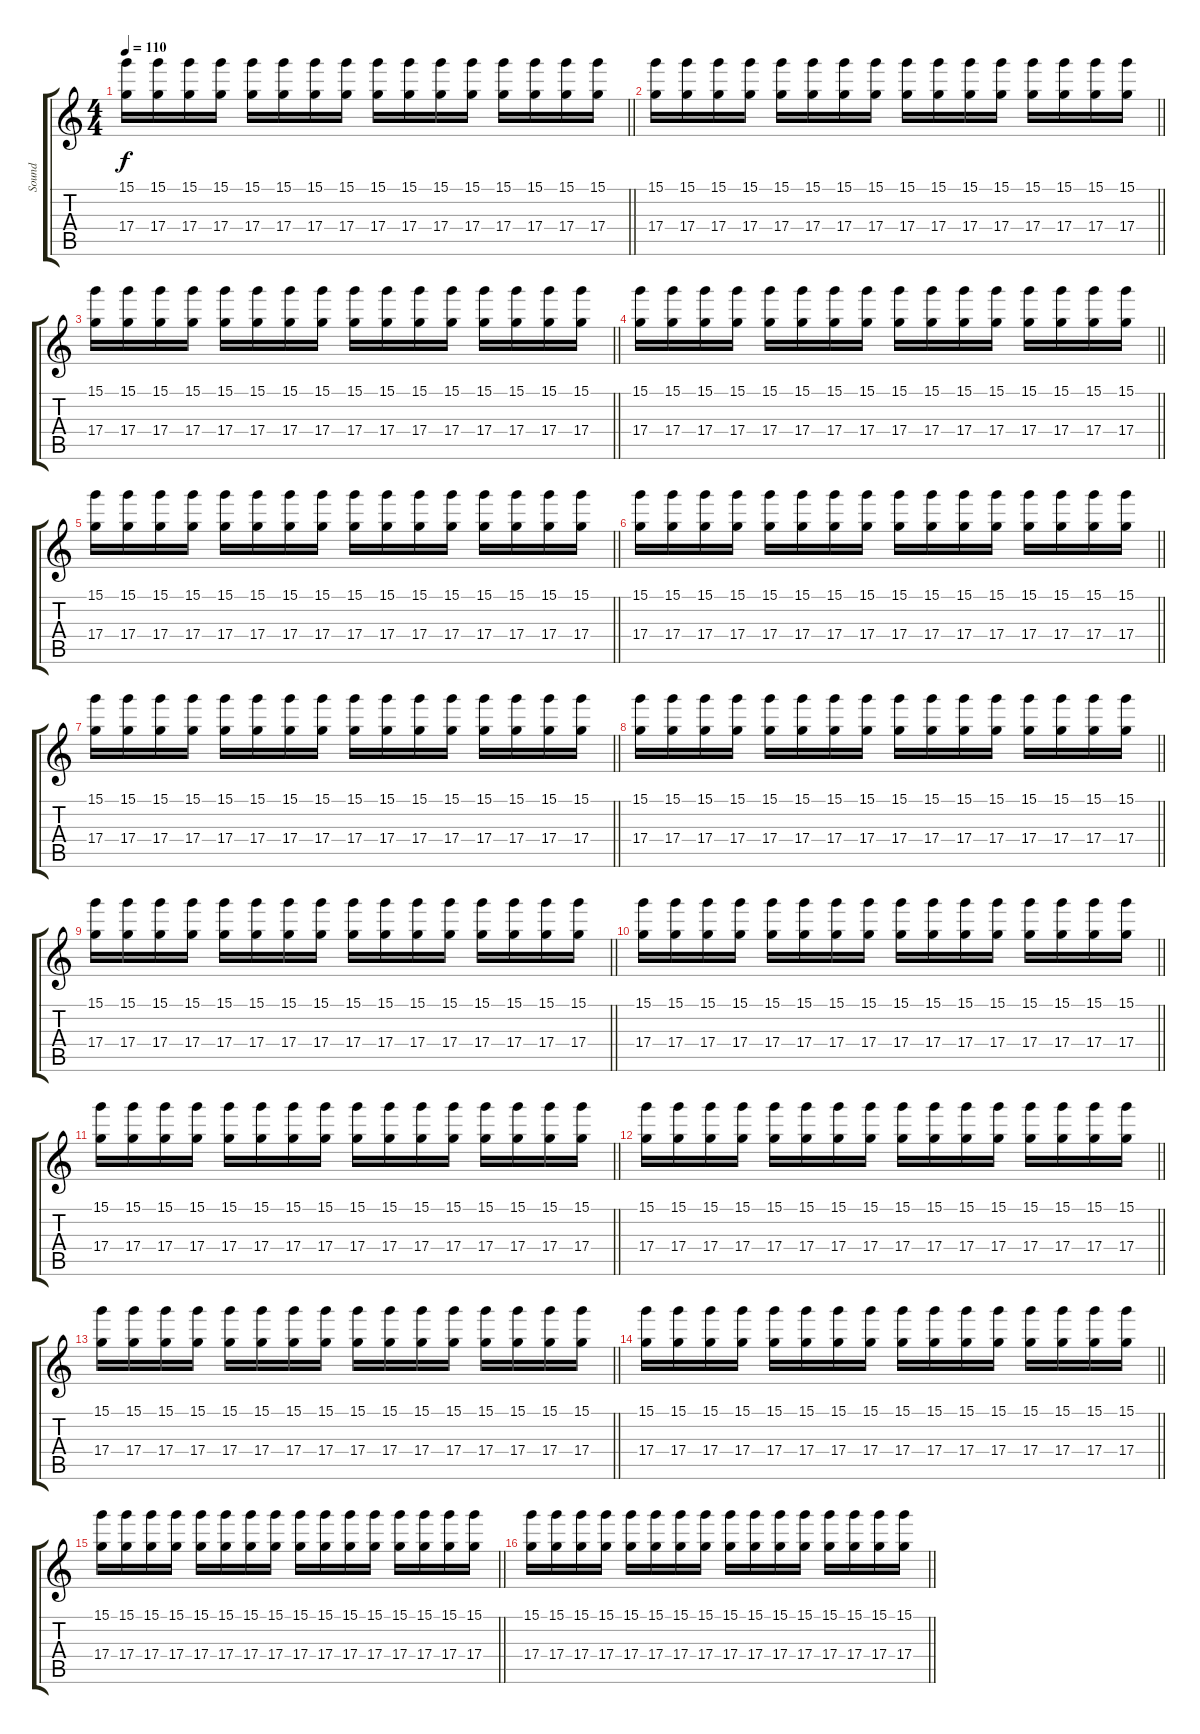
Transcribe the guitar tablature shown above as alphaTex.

\track ("Sound" "Sound") {instrument distortionguitar}
\staff {score tabs}
\tuning (E4 B3 G3 D3 A2 E2) {hide}
\ts (4 4)
\tempo 110
\clef g2
\barLineRight lightlight
\ks c
(15.1 17.4).16{dy f} (15.1 17.4).16 (15.1 17.4).16 (15.1 17.4).16 (15.1 17.4).16 (15.1 17.4).16 (15.1 17.4).16 (15.1 17.4).16 (15.1 17.4).16 (15.1 17.4).16 (15.1 17.4).16 (15.1 17.4).16 (15.1 17.4).16 (15.1 17.4).16 (15.1 17.4).16 (15.1 17.4).16 |
\barLineRight lightlight
(15.1 17.4).16 (15.1 17.4).16 (15.1 17.4).16 (15.1 17.4).16 (15.1 17.4).16 (15.1 17.4).16 (15.1 17.4).16 (15.1 17.4).16 (15.1 17.4).16 (15.1 17.4).16 (15.1 17.4).16 (15.1 17.4).16 (15.1 17.4).16 (15.1 17.4).16 (15.1 17.4).16 (15.1 17.4).16 |
\barLineRight lightlight
(15.1 17.4).16 (15.1 17.4).16 (15.1 17.4).16 (15.1 17.4).16 (15.1 17.4).16 (15.1 17.4).16 (15.1 17.4).16 (15.1 17.4).16 (15.1 17.4).16 (15.1 17.4).16 (15.1 17.4).16 (15.1 17.4).16 (15.1 17.4).16 (15.1 17.4).16 (15.1 17.4).16 (15.1 17.4).16 |
\barLineRight lightlight
(15.1 17.4).16 (15.1 17.4).16 (15.1 17.4).16 (15.1 17.4).16 (15.1 17.4).16 (15.1 17.4).16 (15.1 17.4).16 (15.1 17.4).16 (15.1 17.4).16 (15.1 17.4).16 (15.1 17.4).16 (15.1 17.4).16 (15.1 17.4).16 (15.1 17.4).16 (15.1 17.4).16 (15.1 17.4).16 |
\barLineRight lightlight
(15.1 17.4).16 (15.1 17.4).16 (15.1 17.4).16 (15.1 17.4).16 (15.1 17.4).16 (15.1 17.4).16 (15.1 17.4).16 (15.1 17.4).16 (15.1 17.4).16 (15.1 17.4).16 (15.1 17.4).16 (15.1 17.4).16 (15.1 17.4).16 (15.1 17.4).16 (15.1 17.4).16 (15.1 17.4).16 |
\barLineRight lightlight
(15.1 17.4).16 (15.1 17.4).16 (15.1 17.4).16 (15.1 17.4).16 (15.1 17.4).16 (15.1 17.4).16 (15.1 17.4).16 (15.1 17.4).16 (15.1 17.4).16 (15.1 17.4).16 (15.1 17.4).16 (15.1 17.4).16 (15.1 17.4).16 (15.1 17.4).16 (15.1 17.4).16 (15.1 17.4).16 |
\barLineRight lightlight
(15.1 17.4).16 (15.1 17.4).16 (15.1 17.4).16 (15.1 17.4).16 (15.1 17.4).16 (15.1 17.4).16 (15.1 17.4).16 (15.1 17.4).16 (15.1 17.4).16 (15.1 17.4).16 (15.1 17.4).16 (15.1 17.4).16 (15.1 17.4).16 (15.1 17.4).16 (15.1 17.4).16 (15.1 17.4).16 |
\barLineRight lightlight
(15.1 17.4).16 (15.1 17.4).16 (15.1 17.4).16 (15.1 17.4).16 (15.1 17.4).16 (15.1 17.4).16 (15.1 17.4).16 (15.1 17.4).16 (15.1 17.4).16 (15.1 17.4).16 (15.1 17.4).16 (15.1 17.4).16 (15.1 17.4).16 (15.1 17.4).16 (15.1 17.4).16 (15.1 17.4).16 |
\barLineRight lightlight
(15.1 17.4).16 (15.1 17.4).16 (15.1 17.4).16 (15.1 17.4).16 (15.1 17.4).16 (15.1 17.4).16 (15.1 17.4).16 (15.1 17.4).16 (15.1 17.4).16 (15.1 17.4).16 (15.1 17.4).16 (15.1 17.4).16 (15.1 17.4).16 (15.1 17.4).16 (15.1 17.4).16 (15.1 17.4).16 |
\barLineRight lightlight
(15.1 17.4).16 (15.1 17.4).16 (15.1 17.4).16 (15.1 17.4).16 (15.1 17.4).16 (15.1 17.4).16 (15.1 17.4).16 (15.1 17.4).16 (15.1 17.4).16 (15.1 17.4).16 (15.1 17.4).16 (15.1 17.4).16 (15.1 17.4).16 (15.1 17.4).16 (15.1 17.4).16 (15.1 17.4).16 |
\barLineRight lightlight
(15.1 17.4).16 (15.1 17.4).16 (15.1 17.4).16 (15.1 17.4).16 (15.1 17.4).16 (15.1 17.4).16 (15.1 17.4).16 (15.1 17.4).16 (15.1 17.4).16 (15.1 17.4).16 (15.1 17.4).16 (15.1 17.4).16 (15.1 17.4).16 (15.1 17.4).16 (15.1 17.4).16 (15.1 17.4).16 |
\barLineRight lightlight
(15.1 17.4).16 (15.1 17.4).16 (15.1 17.4).16 (15.1 17.4).16 (15.1 17.4).16 (15.1 17.4).16 (15.1 17.4).16 (15.1 17.4).16 (15.1 17.4).16 (15.1 17.4).16 (15.1 17.4).16 (15.1 17.4).16 (15.1 17.4).16 (15.1 17.4).16 (15.1 17.4).16 (15.1 17.4).16 |
\barLineRight lightlight
(15.1 17.4).16 (15.1 17.4).16 (15.1 17.4).16 (15.1 17.4).16 (15.1 17.4).16 (15.1 17.4).16 (15.1 17.4).16 (15.1 17.4).16 (15.1 17.4).16 (15.1 17.4).16 (15.1 17.4).16 (15.1 17.4).16 (15.1 17.4).16 (15.1 17.4).16 (15.1 17.4).16 (15.1 17.4).16 |
\barLineRight lightlight
(15.1 17.4).16 (15.1 17.4).16 (15.1 17.4).16 (15.1 17.4).16 (15.1 17.4).16 (15.1 17.4).16 (15.1 17.4).16 (15.1 17.4).16 (15.1 17.4).16 (15.1 17.4).16 (15.1 17.4).16 (15.1 17.4).16 (15.1 17.4).16 (15.1 17.4).16 (15.1 17.4).16 (15.1 17.4).16 |
\barLineRight lightlight
(15.1 17.4).16 (15.1 17.4).16 (15.1 17.4).16 (15.1 17.4).16 (15.1 17.4).16 (15.1 17.4).16 (15.1 17.4).16 (15.1 17.4).16 (15.1 17.4).16 (15.1 17.4).16 (15.1 17.4).16 (15.1 17.4).16 (15.1 17.4).16 (15.1 17.4).16 (15.1 17.4).16 (15.1 17.4).16 |
\barLineRight lightlight
(15.1 17.4).16 (15.1 17.4).16 (15.1 17.4).16 (15.1 17.4).16 (15.1 17.4).16 (15.1 17.4).16 (15.1 17.4).16 (15.1 17.4).16 (15.1 17.4).16 (15.1 17.4).16 (15.1 17.4).16 (15.1 17.4).16 (15.1 17.4).16 (15.1 17.4).16 (15.1 17.4).16 (15.1 17.4).16
